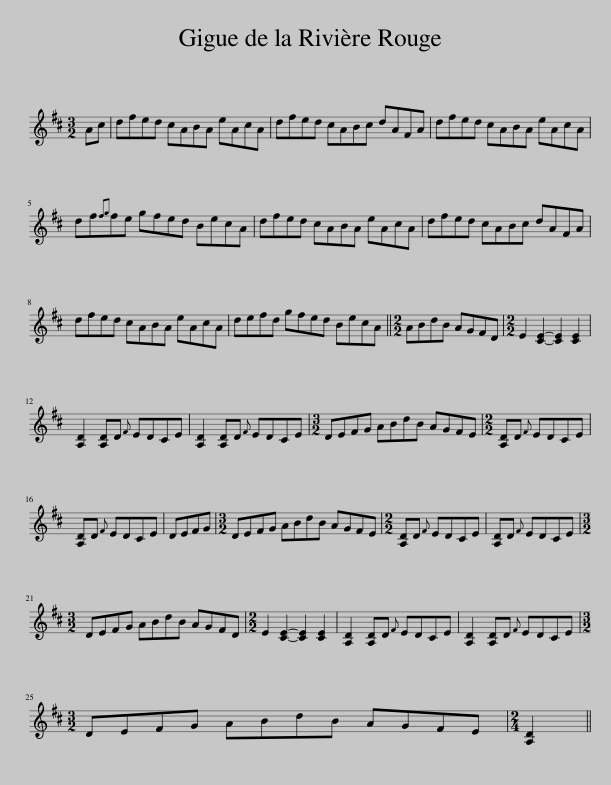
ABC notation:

X:1
L:1/8
M:3/2
I:linebreak $
K:D
V:1 treble
V:1
 Ac | dfed cABA eAcA | dfed cABc dAFA | dfed cABA eAcA |$ df{fg}fe gfed BecA | %5
 dfed cABA eAcA | dfed cABc dAFA |$ dfed cABA eAcA | defd gfed BecA ||[M:2/2] ABdB AGFD | %10
[M:2/2] E2 [CE]2- [CE]2 [CE]2 |$ [A,D]2 [A,D]D{F} EDCE | [A,D]2 [A,D]D{F} EDCE |[M:3/2] DEFG ABdB AGFE |[M:2/2] [A,D]D{F} EDCE |$ %15
 [A,D]D{F} EDCE | DEFG |[M:3/2] DEFG ABdB AGFE |[M:2/2] [A,D]D{F} EDCE | [A,D]D{F} EDCE |$ %20
[M:3/2] DEFG ABdB AGFD |[M:2/2] E2 [CE]2- [CE]2 [CE]2 | [A,D]2 [A,D]D{F} EDCE | [A,D]2 [A,D]D{F} EDCE |$[M:3/2] DEFG ABdB AGFE | %25
[M:2/4] [A,D]2 || %26
